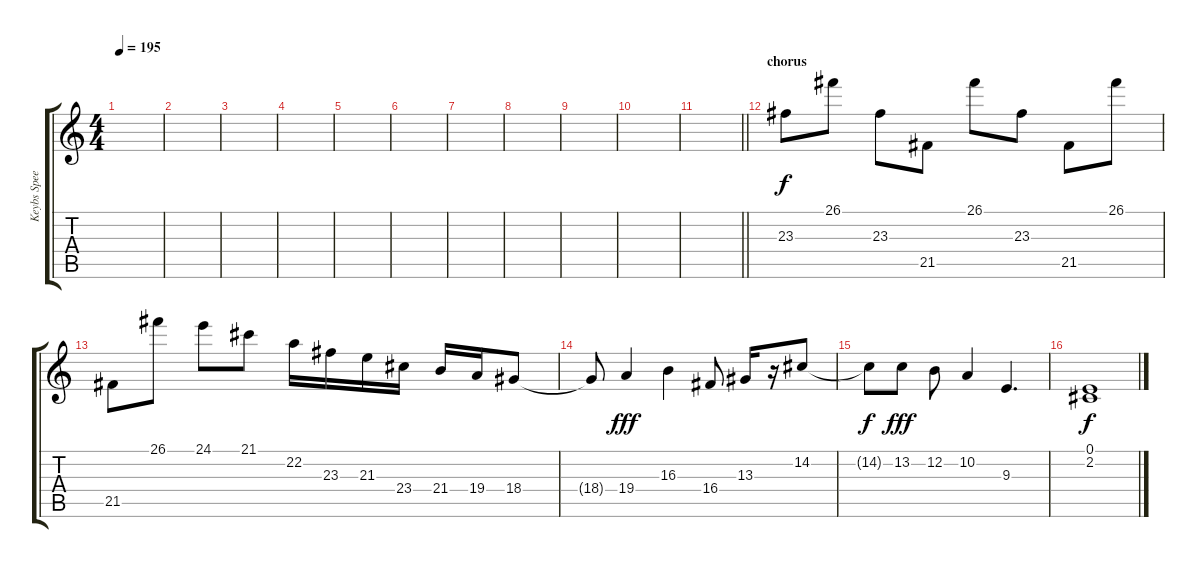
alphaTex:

\track ("Keybs Speed" "Keybs Spee") {instrument orchestralharp}
\staff {score tabs}
\tuning (E4 B3 G3 D3 A2 E2) {hide}
\ts (4 4)
\tempo 195
\clef g2
\ks c
|
|
|
|
|
|
|
|
|
|
\barLineRight lightlight
|
\section ("" "chorus")
23.3.8 26.1.8 23.3.8 21.5.8 26.1.8 23.3.8 21.5.8 26.1.8 |
21.5.8 26.1.8 24.1.8 21.1.8 22.2.16 23.3.16 21.3.16 23.4.16 21.4.16 19.4.16 18.4.8 |
18.4{t}.8{dy f} 19.4.4{dy fff} 16.3.4 16.4.8 13.3.16 r.16 14.2.8 |
14.2{t}.8{dy f} 13.2.8{dy fff} 12.2.8 10.2.4 9.3.4{d} |
(0.1 2.2).1{dy f}
